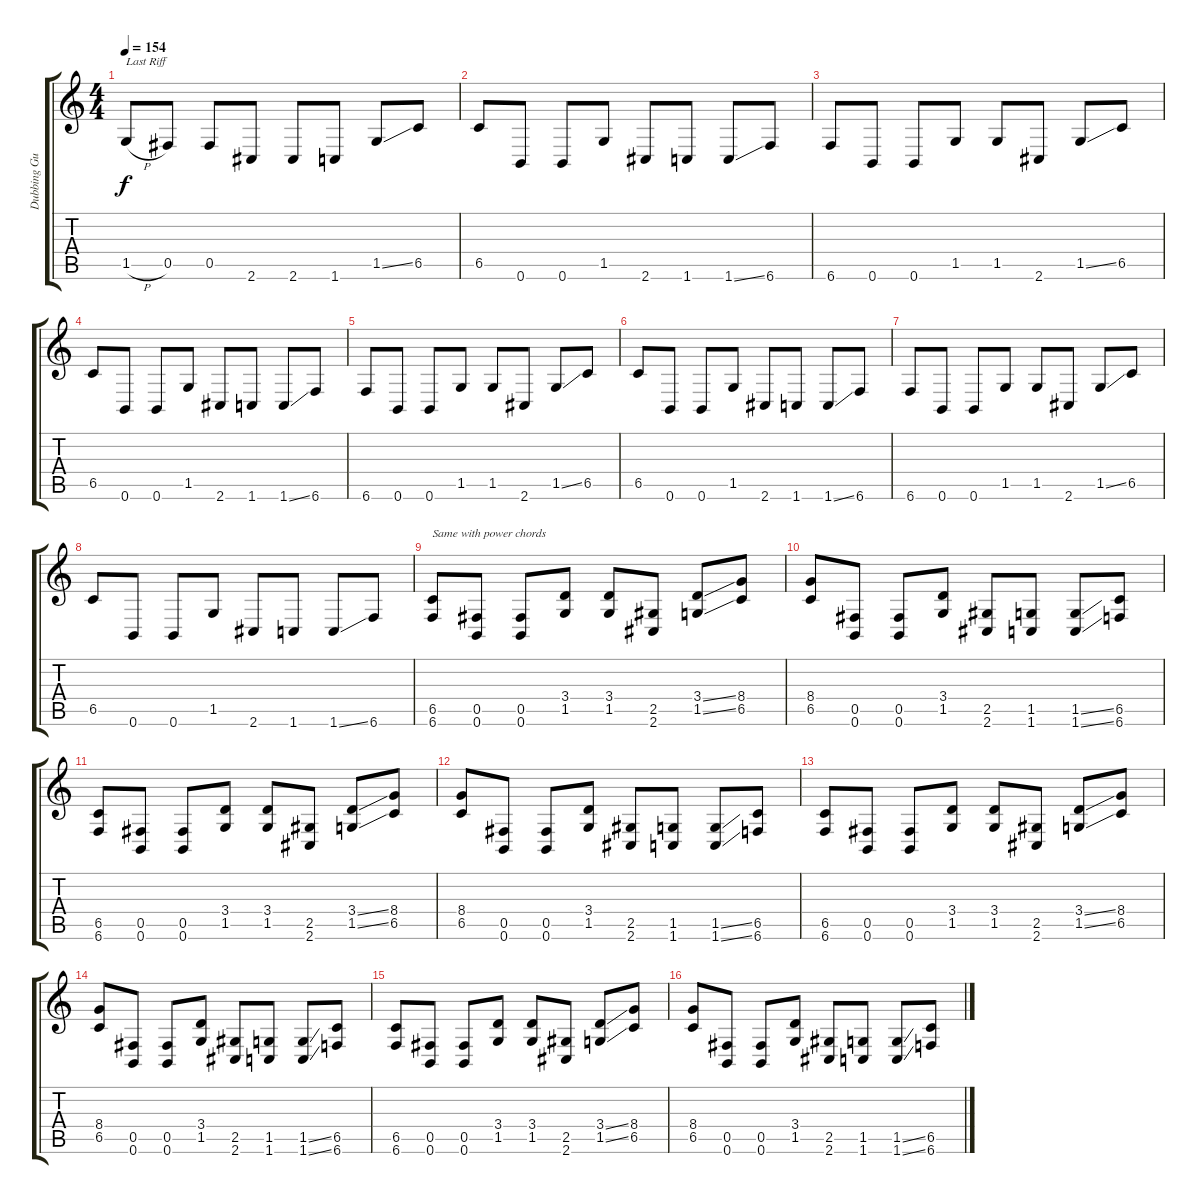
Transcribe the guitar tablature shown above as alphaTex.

\track ("Dubbing Guitar 1" "Dubbing Gu") {instrument distortionguitar}
\staff {score tabs}
\tuning (Db4 Ab3 E3 B2 Gb2 B1) {hide}
\ts (4 4)
\tempo 154
\clef g2
\ks c
1.5{h}.8{txt "Last Riff" dy f} 0.5.8 0.5.8 2.6.8 2.6.8 1.6.8 1.5{ss}.8 6.5.8 |
6.5.8 0.6.8 0.6.8 1.5.8 2.6.8 1.6.8 1.6{ss}.8 6.6.8 |
6.6.8 0.6.8 0.6.8 1.5.8 1.5.8 2.6.8 1.5{ss}.8 6.5.8 |
6.5.8 0.6.8 0.6.8 1.5.8 2.6.8 1.6.8 1.6{ss}.8 6.6.8 |
6.6.8 0.6.8 0.6.8 1.5.8 1.5.8 2.6.8 1.5{ss}.8 6.5.8 |
6.5.8 0.6.8 0.6.8 1.5.8 2.6.8 1.6.8 1.6{ss}.8 6.6.8 |
6.6.8 0.6.8 0.6.8 1.5.8 1.5.8 2.6.8 1.5{ss}.8 6.5.8 |
6.5.8 0.6.8 0.6.8 1.5.8 2.6.8 1.6.8 1.6{ss}.8 6.6.8 |
(6.5 6.6).8{txt "Same with power chords"} (0.5 0.6).8 (0.5 0.6).8 (3.4 1.5).8 (3.4 1.5).8 (2.5 2.6).8 (3.4{ss} 1.5{ss}).8 (8.4 6.5).8 |
(8.4 6.5).8 (0.5 0.6).8 (0.5 0.6).8 (3.4 1.5).8 (2.5 2.6).8 (1.5 1.6).8 (1.5{ss} 1.6{ss}).8 (6.5 6.6).8 |
(6.5 6.6).8 (0.5 0.6).8 (0.5 0.6).8 (3.4 1.5).8 (3.4 1.5).8 (2.5 2.6).8 (3.4{ss} 1.5{ss}).8 (8.4 6.5).8 |
(8.4 6.5).8 (0.5 0.6).8 (0.5 0.6).8 (3.4 1.5).8 (2.5 2.6).8 (1.5 1.6).8 (1.5{ss} 1.6{ss}).8 (6.5 6.6).8 |
(6.5 6.6).8 (0.5 0.6).8 (0.5 0.6).8 (3.4 1.5).8 (3.4 1.5).8 (2.5 2.6).8 (3.4{ss} 1.5{ss}).8 (8.4 6.5).8 |
(8.4 6.5).8 (0.5 0.6).8 (0.5 0.6).8 (3.4 1.5).8 (2.5 2.6).8 (1.5 1.6).8 (1.5{ss} 1.6{ss}).8 (6.5 6.6).8 |
(6.5 6.6).8 (0.5 0.6).8 (0.5 0.6).8 (3.4 1.5).8 (3.4 1.5).8 (2.5 2.6).8 (3.4{ss} 1.5{ss}).8 (8.4 6.5).8 |
(8.4 6.5).8 (0.5 0.6).8 (0.5 0.6).8 (3.4 1.5).8 (2.5 2.6).8 (1.5 1.6).8 (1.5{ss} 1.6{ss}).8 (6.5 6.6).8
